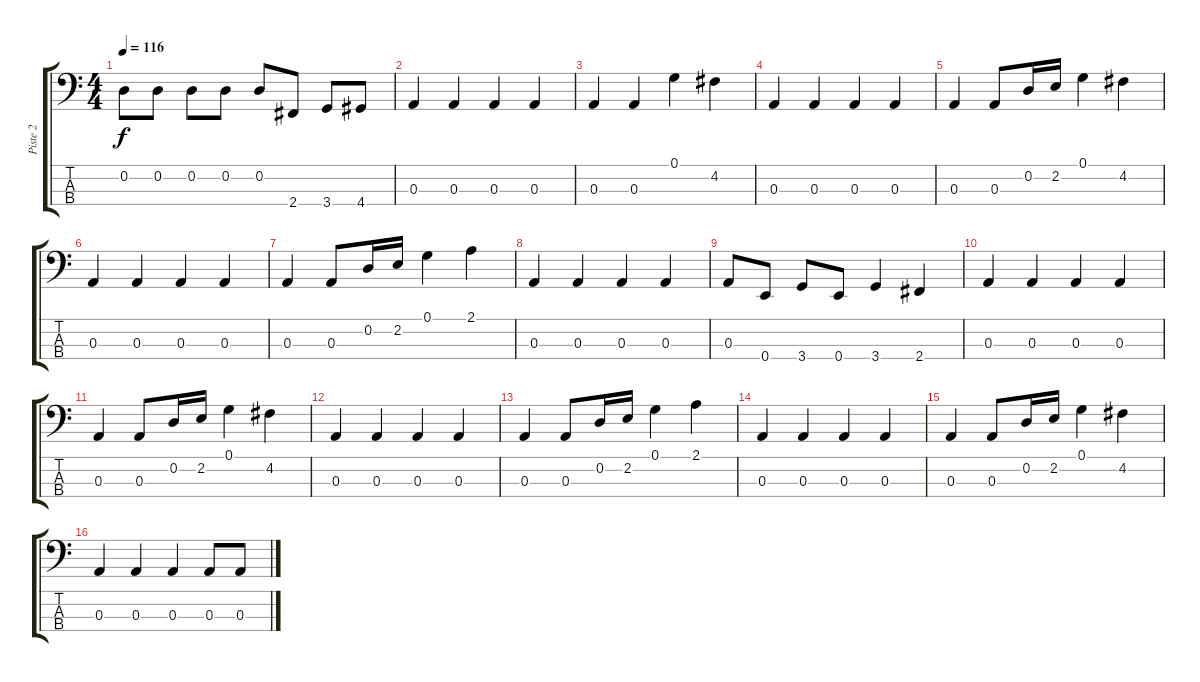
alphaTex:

\track ("Piste 2" "Piste 2") {instrument electricbassfinger}
\staff {score tabs}
\tuning (G2 D2 A1 E1) {hide}
\ts (4 4)
\tempo 116
\clef f4
\ks c
0.2.8{dy f} 0.2.8 0.2.8 0.2.8 0.2.8 2.4.8 3.4.8 4.4.8 |
0.3.4 0.3.4 0.3.4 0.3.4 |
0.3.4 0.3.4 0.1.4 4.2.4 |
0.3.4 0.3.4 0.3.4 0.3.4 |
0.3.4 0.3.8 0.2.16 2.2.16 0.1.4 4.2.4 |
0.3.4 0.3.4 0.3.4 0.3.4 |
0.3.4 0.3.8 0.2.16 2.2.16 0.1.4 2.1.4 |
0.3.4 0.3.4 0.3.4 0.3.4 |
0.3.8 0.4.8 3.4.8 0.4.8 3.4.4 2.4.4 |
0.3.4 0.3.4 0.3.4 0.3.4 |
0.3.4 0.3.8 0.2.16 2.2.16 0.1.4 4.2.4 |
0.3.4 0.3.4 0.3.4 0.3.4 |
0.3.4 0.3.8 0.2.16 2.2.16 0.1.4 2.1.4 |
0.3.4 0.3.4 0.3.4 0.3.4 |
0.3.4 0.3.8 0.2.16 2.2.16 0.1.4 4.2.4 |
0.3.4 0.3.4 0.3.4 0.3.8 0.3.8
